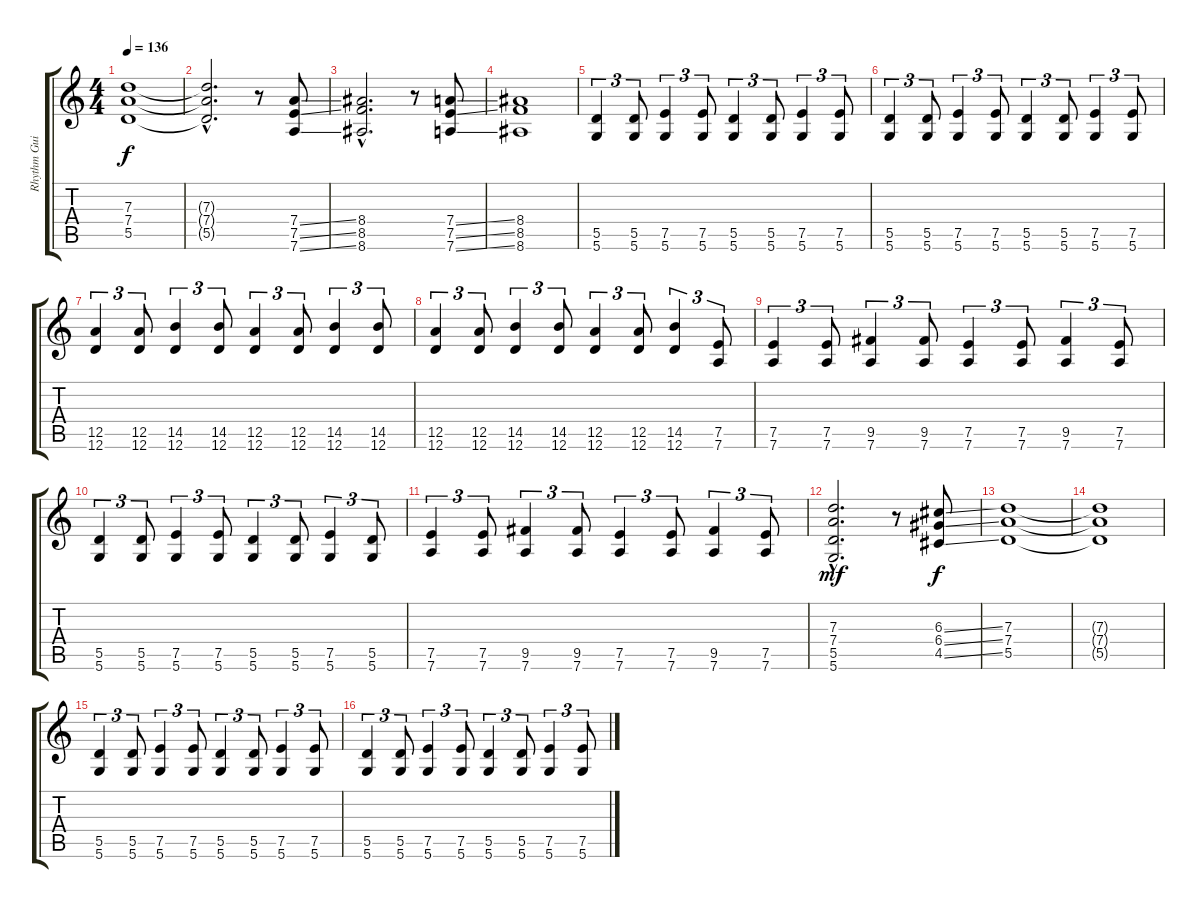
\track ("Rhythm Guitar" "Rhythm Gui") {instrument overdrivenguitar}
\staff {score tabs}
\tuning (E4 B3 G3 D3 A2 D2) {hide}
\ts (4 4)
\tempo 136
\clef g2
\ks c
(7.3 7.4 5.5).1{dy f} |
(7.3{hac t} 7.4{hac t} 5.5{hac t}).2{d} r.8 (7.4{ss} 7.5{ss} 7.6{ss}).8 |
(8.4{hac} 8.5{hac} 8.6{hac}).2{d} r.8 (7.4{ss} 7.5{ss} 7.6{ss}).8 |
(8.4 8.5 8.6).1 |
(5.5 5.6).4{tu (3 2)} (5.5 5.6).8{tu (3 2)} (7.5 5.6).4{tu (3 2)} (7.5 5.6).8{tu (3 2)} (5.5 5.6).4{tu (3 2)} (5.5 5.6).8{tu (3 2)} (7.5 5.6).4{tu (3 2)} (7.5 5.6).8{tu (3 2)} |
(5.5 5.6).4{tu (3 2)} (5.5 5.6).8{tu (3 2)} (7.5 5.6).4{tu (3 2)} (7.5 5.6).8{tu (3 2)} (5.5 5.6).4{tu (3 2)} (5.5 5.6).8{tu (3 2)} (7.5 5.6).4{tu (3 2)} (7.5 5.6).8{tu (3 2)} |
(12.5 12.6).4{tu (3 2)} (12.5 12.6).8{tu (3 2)} (14.5 12.6).4{tu (3 2)} (14.5 12.6).8{tu (3 2)} (12.5 12.6).4{tu (3 2)} (12.5 12.6).8{tu (3 2)} (14.5 12.6).4{tu (3 2)} (14.5 12.6).8{tu (3 2)} |
(12.5 12.6).4{tu (3 2)} (12.5 12.6).8{tu (3 2)} (14.5 12.6).4{tu (3 2)} (14.5 12.6).8{tu (3 2)} (12.5 12.6).4{tu (3 2)} (12.5 12.6).8{tu (3 2)} (14.5 12.6).4{tu (3 2)} (7.5 7.6).8{tu (3 2)} |
(7.5 7.6).4{tu (3 2)} (7.5 7.6).8{tu (3 2)} (9.5 7.6).4{tu (3 2)} (9.5 7.6).8{tu (3 2)} (7.5 7.6).4{tu (3 2)} (7.5 7.6).8{tu (3 2)} (9.5 7.6).4{tu (3 2)} (7.5 7.6).8{tu (3 2)} |
(5.5 5.6).4{tu (3 2)} (5.5 5.6).8{tu (3 2)} (7.5 5.6).4{tu (3 2)} (7.5 5.6).8{tu (3 2)} (5.5 5.6).4{tu (3 2)} (5.5 5.6).8{tu (3 2)} (7.5 5.6).4{tu (3 2)} (5.5 5.6).8{tu (3 2)} |
(7.5 7.6).4{tu (3 2)} (7.5 7.6).8{tu (3 2)} (9.5 7.6).4{tu (3 2)} (9.5 7.6).8{tu (3 2)} (7.5 7.6).4{tu (3 2)} (7.5 7.6).8{tu (3 2)} (9.5 7.6).4{tu (3 2)} (7.5 7.6).8{tu (3 2)} |
(7.3{hac} 7.4{hac} 5.5{hac} 5.6{hac}).2{d dy mf} r.8 (6.3{ss} 6.4{ss} 4.5{ss}).8{dy f} |
(7.3 7.4 5.5).1 |
(7.3{t} 7.4{t} 5.5{t}).1 |
(5.5 5.6).4{tu (3 2)} (5.5 5.6).8{tu (3 2)} (7.5 5.6).4{tu (3 2)} (7.5 5.6).8{tu (3 2)} (5.5 5.6).4{tu (3 2)} (5.5 5.6).8{tu (3 2)} (7.5 5.6).4{tu (3 2)} (7.5 5.6).8{tu (3 2)} |
(5.5 5.6).4{tu (3 2)} (5.5 5.6).8{tu (3 2)} (7.5 5.6).4{tu (3 2)} (7.5 5.6).8{tu (3 2)} (5.5 5.6).4{tu (3 2)} (5.5 5.6).8{tu (3 2)} (7.5 5.6).4{tu (3 2)} (7.5 5.6).8{tu (3 2)}
